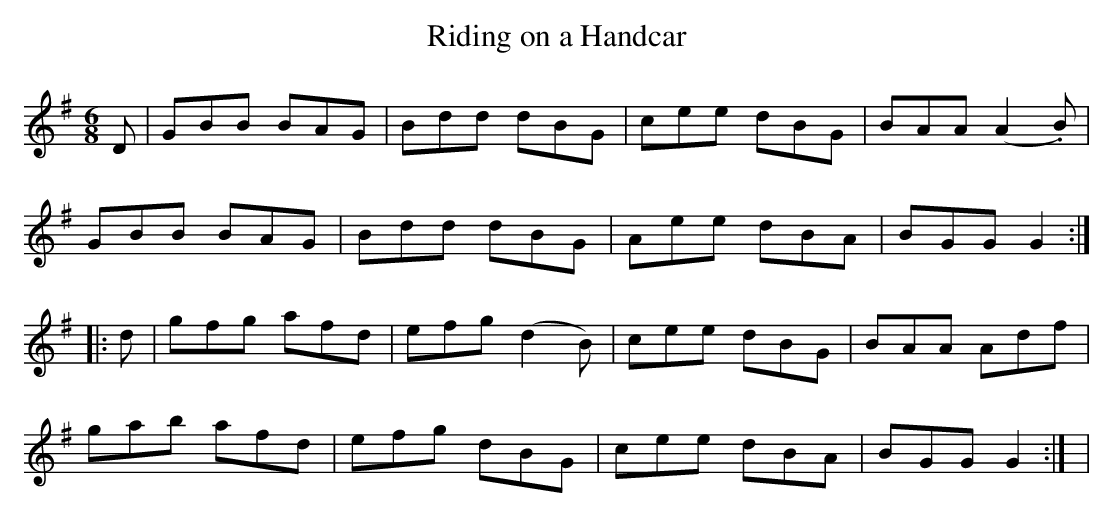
X:1
T:Riding on a Handcar
M:6/8
L:1/8
K:G
D | GBB BAG | Bdd dBG | cee dBG | BAA (A2.B) |
GBB BAG | Bdd dBG | Aee dBA | BGG G2 :|
|: d | gfg afd | efg (d2B) | cee dBG | BAA Adf |
gab afd | efg dBG | cee dBA | BGG G2 :| |
